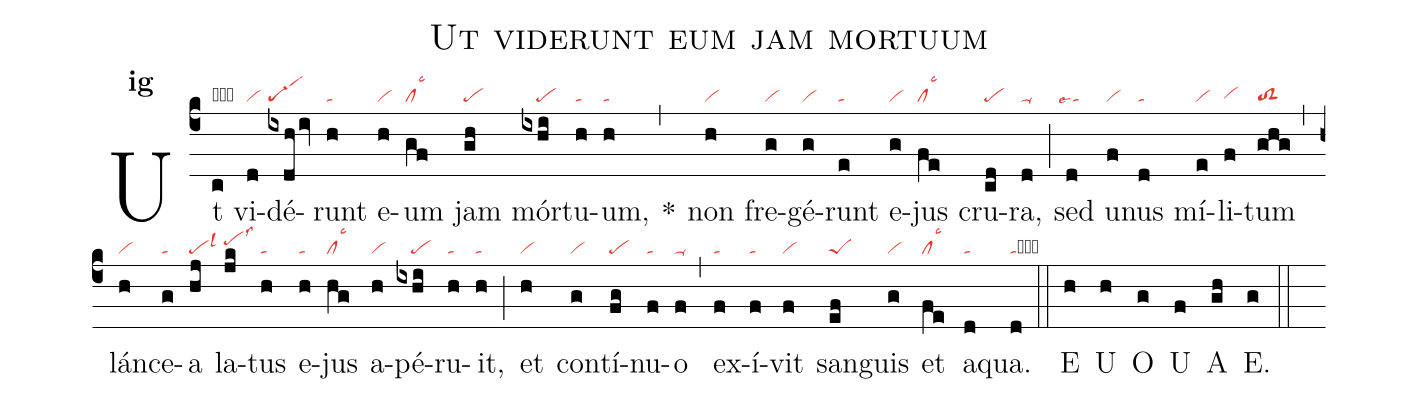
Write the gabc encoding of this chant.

name:Ut viderunt eum jam mortuum;
office-part:an;
mode:1g;
nabc-lines:1;
%%
initial-style: 1;
name: Ut viderunt eum jam mortuum;
mode:1;
office-part: Antiphona;
annotation: Ant.;
annotation:i g;
nabc-lines:1;
%%
(c4) Ut(c|obta) vi(d|vi)dé(ixdh/iv|scG-1)runt(h|ta) e(h|vi)um(gf|cllsc3) jam(gh|pe) mór(ixhi|////pe)tu(h|ta)um,(h|ta) <sp>*</sp>(,) non(h|vi) fre(g|vi)gé(g|vi)runt(e|ta) e(g|vi)jus(fe|cllsc3) cru(cd|pe)ra,(d|ta-) (;) sed(d|``talse4) u(f|vi)nus(d|ta) mí(e|vi)li(f|vihg)tum(ghg|toS2) (,) lán(h|vi)ce(g|ta)a(hj|pelsl3) la(jk|pehilss3)tus(h|ta) e(h|ta)jus(hg|cllsc3) a(h|vi)pé(ixhi|////pe)ru(h|ta)it,(h|ta) (;) et(h|vi) con(g|vi)tí(fg|pe)nu(f|ta)o(f|ta-) (,) ex(f|ta)í(f|ta)vit(f|vi) san(ef|peS)guis(g|vi) et(fe|cllsc3) a(d|ta)qua.(d|tacb) (::)
<eu>E(h) U(h) O(g) U(f) A(gh) E.(g) </eu>(::)
